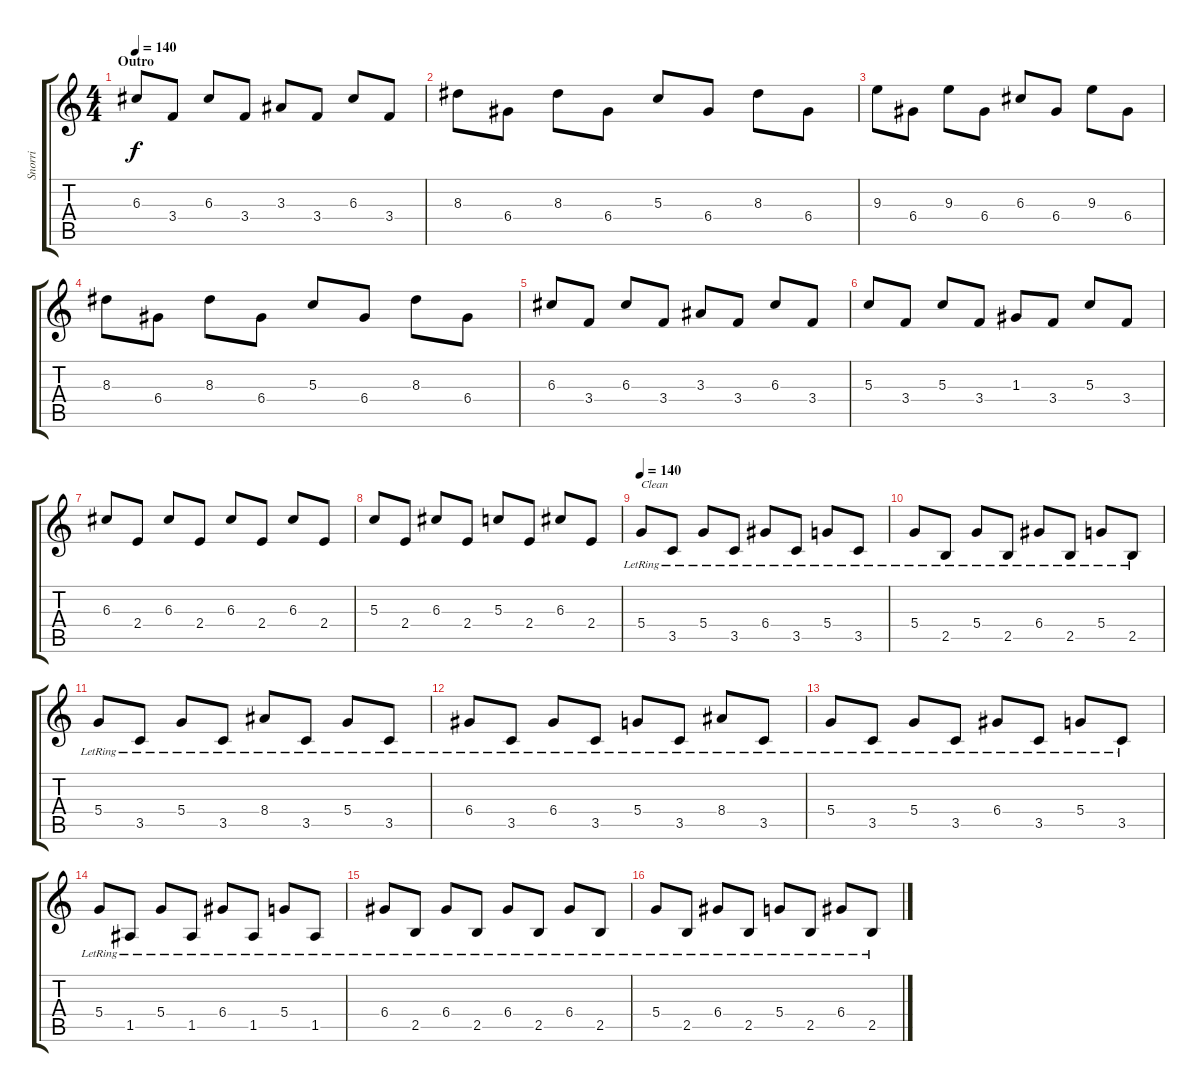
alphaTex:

\track ("Snorri" "Snorri") {instrument distortionguitar}
\staff {score tabs}
\tuning (E4 B3 G3 D3 A2 E2) {hide}
\ts (4 4)
\section ("" "Outro")
\tempo 140
\clef g2
\ks c
6.3.8{dy f} 3.4.8 6.3.8 3.4.8 3.3.8 3.4.8 6.3.8 3.4.8 |
8.3.8 6.4.8 8.3.8 6.4.8 5.3.8 6.4.8 8.3.8 6.4.8 |
9.3.8 6.4.8 9.3.8 6.4.8 6.3.8 6.4.8 9.3.8 6.4.8 |
8.3.8 6.4.8 8.3.8 6.4.8 5.3.8 6.4.8 8.3.8 6.4.8 |
6.3.8 3.4.8 6.3.8 3.4.8 3.3.8 3.4.8 6.3.8 3.4.8 |
5.3.8 3.4.8 5.3.8 3.4.8 1.3.8 3.4.8 5.3.8 3.4.8 |
6.3.8 2.4.8 6.3.8 2.4.8 6.3.8 2.4.8 6.3.8 2.4.8 |
5.3.8 2.4.8 6.3.8 2.4.8 5.3.8 2.4.8 6.3.8 2.4.8 |
\tempo 140
5.4{lr}.8{txt "Clean"} 3.5{lr}.8 5.4{lr}.8 3.5{lr}.8 6.4{lr}.8 3.5{lr}.8 5.4{lr}.8 3.5{lr}.8 |
5.4{lr}.8 2.5{lr}.8 5.4{lr}.8 2.5{lr}.8 6.4{lr}.8 2.5{lr}.8 5.4{lr}.8 2.5{lr}.8 |
5.4{lr}.8 3.5{lr}.8 5.4{lr}.8 3.5{lr}.8 8.4{lr}.8 3.5{lr}.8 5.4{lr}.8 3.5{lr}.8 |
6.4{lr}.8 3.5{lr}.8 6.4{lr}.8 3.5{lr}.8 5.4{lr}.8 3.5{lr}.8 8.4{lr}.8 3.5{lr}.8 |
5.4{lr}.8 3.5{lr}.8 5.4{lr}.8 3.5{lr}.8 6.4{lr}.8 3.5{lr}.8 5.4{lr}.8 3.5{lr}.8 |
5.4{lr}.8 1.5{lr}.8 5.4{lr}.8 1.5{lr}.8 6.4{lr}.8 1.5{lr}.8 5.4{lr}.8 1.5{lr}.8 |
6.4{lr}.8 2.5{lr}.8 6.4{lr}.8 2.5{lr}.8 6.4{lr}.8 2.5{lr}.8 6.4{lr}.8 2.5{lr}.8 |
5.4{lr}.8 2.5{lr}.8 6.4{lr}.8 2.5{lr}.8 5.4{lr}.8 2.5{lr}.8 6.4{lr}.8 2.5{lr}.8
